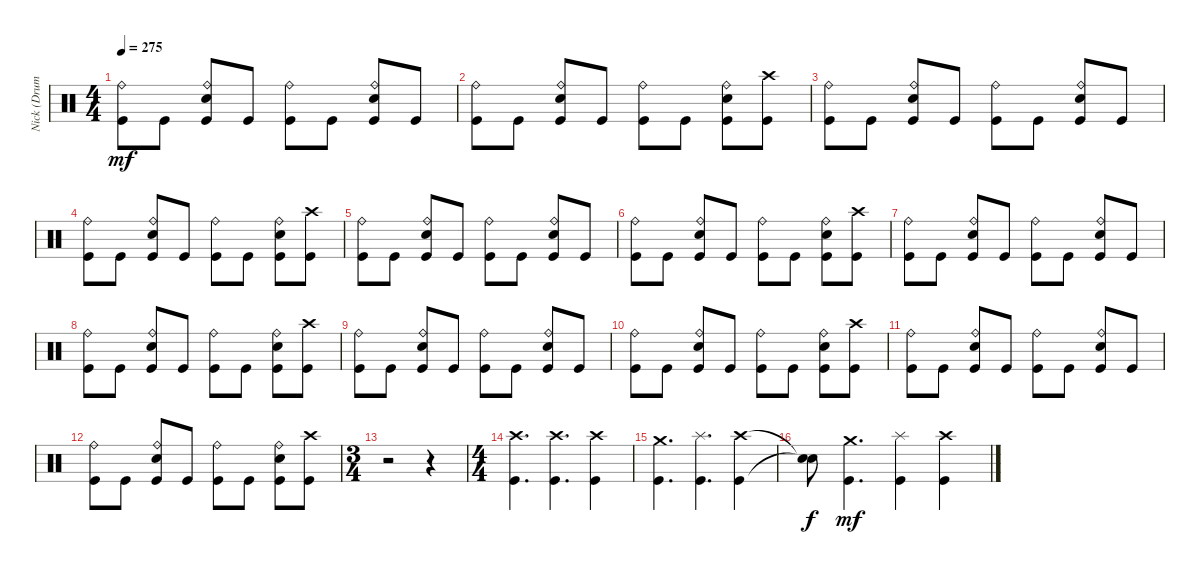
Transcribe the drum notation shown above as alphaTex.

\track ("Nick (Drums)" "Nick (Drum") {instrument percussion}
\staff {score}
\articulation defaults
\ts (4 4)
\tempo 275
\clef neutral
\ks c
("Kick (hit)" "Ride (bell)").8{dy mf} "Kick (hit)".8 ("Kick (hit)" "Ride (bell)" "Snare (hit) 2").8 "Kick (hit)".8 ("Kick (hit)" "Ride (bell)").8 "Kick (hit)".8 ("Kick (hit)" "Ride (bell)" "Snare (hit) 2").8 "Kick (hit)".8 |
("Kick (hit)" "Ride (bell)").8 "Kick (hit)".8 ("Kick (hit)" "Ride (bell)" "Snare (hit) 2").8 "Kick (hit)".8 ("Kick (hit)" "Ride (bell)").8 "Kick (hit)".8 ("Kick (hit)" "Ride (bell)" "Snare (hit) 2").8 ("Kick (hit)" "Crash high (hit)").8 |
("Kick (hit)" "Ride (bell)").8 "Kick (hit)".8 ("Kick (hit)" "Ride (bell)" "Snare (hit) 2").8 "Kick (hit)".8 ("Kick (hit)" "Ride (bell)").8 "Kick (hit)".8 ("Kick (hit)" "Ride (bell)" "Snare (hit) 2").8 "Kick (hit)".8 |
("Kick (hit)" "Ride (bell)").8 "Kick (hit)".8 ("Kick (hit)" "Ride (bell)" "Snare (hit) 2").8 "Kick (hit)".8 ("Kick (hit)" "Ride (bell)").8 "Kick (hit)".8 ("Kick (hit)" "Ride (bell)" "Snare (hit) 2").8 ("Kick (hit)" "Crash high (hit)").8 |
("Kick (hit)" "Ride (bell)").8 "Kick (hit)".8 ("Kick (hit)" "Ride (bell)" "Snare (hit) 2").8 "Kick (hit)".8 ("Kick (hit)" "Ride (bell)").8 "Kick (hit)".8 ("Kick (hit)" "Ride (bell)" "Snare (hit) 2").8 "Kick (hit)".8 |
("Kick (hit)" "Ride (bell)").8 "Kick (hit)".8 ("Kick (hit)" "Ride (bell)" "Snare (hit) 2").8 "Kick (hit)".8 ("Kick (hit)" "Ride (bell)").8 "Kick (hit)".8 ("Kick (hit)" "Ride (bell)" "Snare (hit) 2").8 ("Kick (hit)" "Crash high (hit)").8 |
("Kick (hit)" "Ride (bell)").8 "Kick (hit)".8 ("Kick (hit)" "Ride (bell)" "Snare (hit) 2").8 "Kick (hit)".8 ("Kick (hit)" "Ride (bell)").8 "Kick (hit)".8 ("Kick (hit)" "Ride (bell)" "Snare (hit) 2").8 "Kick (hit)".8 |
("Kick (hit)" "Ride (bell)").8 "Kick (hit)".8 ("Kick (hit)" "Ride (bell)" "Snare (hit) 2").8 "Kick (hit)".8 ("Kick (hit)" "Ride (bell)").8 "Kick (hit)".8 ("Kick (hit)" "Ride (bell)" "Snare (hit) 2").8 ("Kick (hit)" "Crash high (hit)").8 |
("Kick (hit)" "Ride (bell)").8 "Kick (hit)".8 ("Kick (hit)" "Ride (bell)" "Snare (hit) 2").8 "Kick (hit)".8 ("Kick (hit)" "Ride (bell)").8 "Kick (hit)".8 ("Kick (hit)" "Ride (bell)" "Snare (hit) 2").8 "Kick (hit)".8 |
("Kick (hit)" "Ride (bell)").8 "Kick (hit)".8 ("Kick (hit)" "Ride (bell)" "Snare (hit) 2").8 "Kick (hit)".8 ("Kick (hit)" "Ride (bell)").8 "Kick (hit)".8 ("Kick (hit)" "Ride (bell)" "Snare (hit) 2").8 ("Kick (hit)" "Crash high (hit)").8 |
("Kick (hit)" "Ride (bell)").8 "Kick (hit)".8 ("Kick (hit)" "Ride (bell)" "Snare (hit) 2").8 "Kick (hit)".8 ("Kick (hit)" "Ride (bell)").8 "Kick (hit)".8 ("Kick (hit)" "Ride (bell)" "Snare (hit) 2").8 "Kick (hit)".8 |
("Kick (hit)" "Ride (bell)").8 "Kick (hit)".8 ("Kick (hit)" "Ride (bell)" "Snare (hit) 2").8 "Kick (hit)".8 ("Kick (hit)" "Ride (bell)").8 "Kick (hit)".8 ("Kick (hit)" "Ride (bell)" "Snare (hit) 2").8 ("Kick (hit)" "Crash high (hit)").8 |
\ts (3 4)
r.2 r.4 |
\ts (4 4)
("Kick (hit)" "Crash high (hit)").4{d} ("Kick (hit)" "Crash high (hit)").4{d} ("Kick (hit)" "Crash high (hit)").4 |
("Kick (hit)" "Crash medium (hit)").4{d} ("Kick (hit)" "Splash (hit)").4{d} ("Kick (hit)" "Crash high (hit)").4 |
("Snare (hit)"{t} "Snare (hit)"{t}).8{dy f} ("Kick (hit)" "Crash medium (hit)").4{d dy mf} ("Kick (hit)" "Splash (hit)").4 ("Kick (hit)" "Crash high (hit)").4
